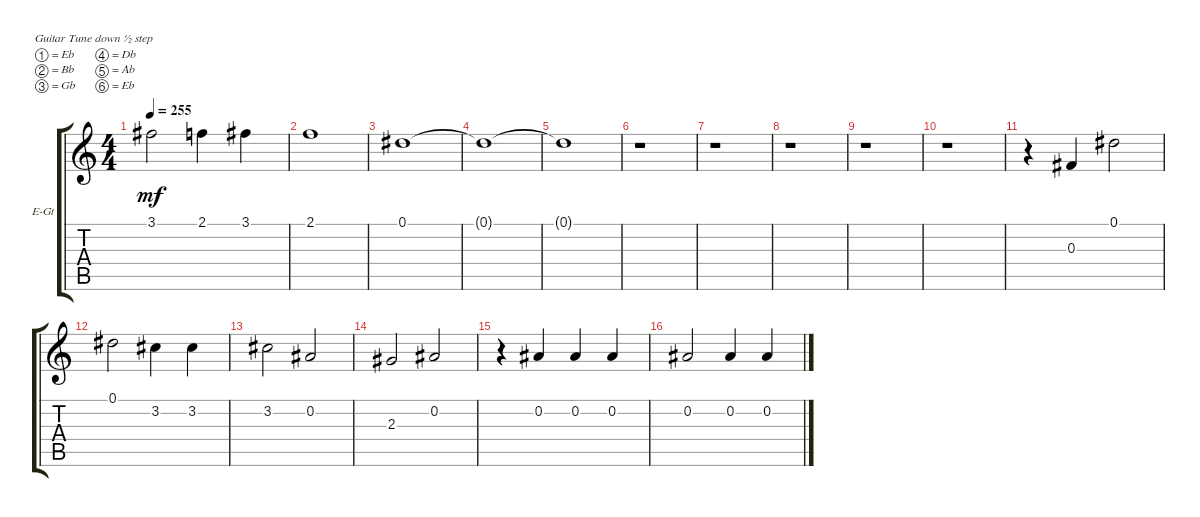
\bracketExtendMode groupsimilarinstruments
\firstSystemTrackNameOrientation horizontal
\otherSystemsTrackNameOrientation horizontal
\track ("Vocals" "E-Gt") {instrument electricguitarclean}
\staff {score tabs}
\tuning (Eb4 Bb3 Gb3 Db3 Ab2 Eb2)
\ts (4 4)
\tempo 255
\clef g2
\scale
0.333333
\ks c
3.1{t}.2{dy mf} 2.1.4 3.1.4 |
\scale
0.333333 2.1.1 |
\scale
0.333333 0.1.1 |
\scale
0.333333 0.1{t}.1 |
\scale
0.333333 0.1{t}.1 |
\scale
0.333333 r.1 |
\scale
0.333333 r.1 |
\scale
0.333333 r.1 |
\scale
0.333333 r.1 |
\scale
0.333333 r.1 |
\scale
0.333333 r.4 0.3.4 0.1.2 |
\scale
0.333333 0.1.2 3.2.4 3.2.4 |
\scale
0.333333 3.2.2 0.2.2 |
\scale
0.333333 2.3.2 0.2.2 |
\scale
0.333333 r.4 0.2.4 0.2.4 0.2.4 |
\scale
0.333333 0.2.2 0.2.4 0.2.4
